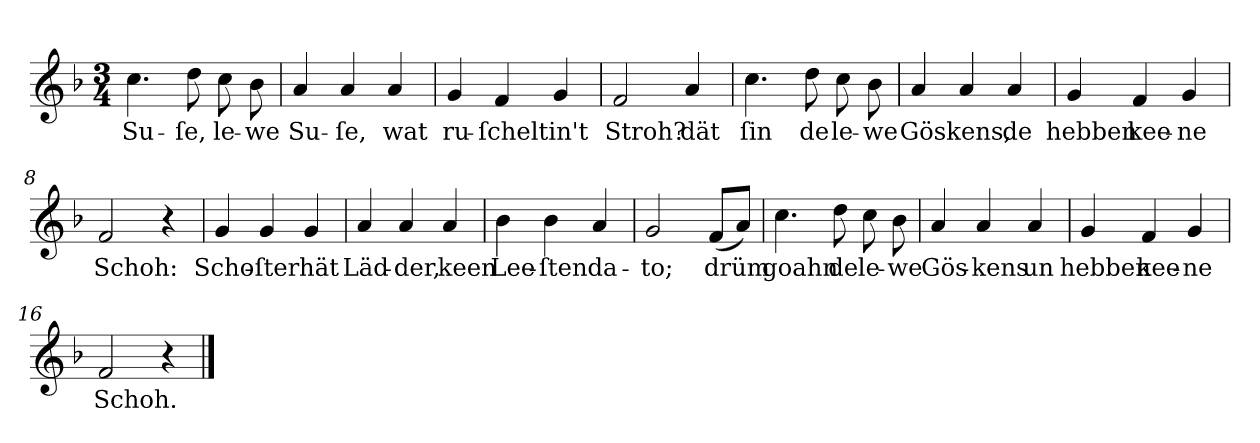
**kern	**text
*part1	*part1
*staff1	*staff1
*clefG2	*
*k[b-]	*
*F:	*
*M3/4	*
=1	=1
4.cc	Su-
8dd	-ſe,
8cc	le-
8b-	-we
=2	=2
4a	Su-
4a	-ſe,
4a	wat
=3	=3
4g	ru-
4f	-ſchelt
4g	in't
=4	=4
2f	Stroh?
4a	dät
=5	=5
4.cc	ſin
8dd	de
8cc	le-
8b-	-we
=6	=6
4a	Göskens,
4a	.
4a	de
=7	=7
4g	hebben
4f	kee-
4g	-ne
=8	=8
2f	Schoh:
4r	.
=9	=9
4g	Scho-
4g	-ſter
4g	hät
=10	=10
4a	Läd-
4a	-der,
4a	keen
=11	=11
4b-	Lee-
4b-	-ſten
4a	da-
=12	=12
2g	-to;
(8fL	drüm
8aJ)	.
=13	=13
4.cc	goahn
8dd	de
8cc	le-
8b-	-we
=14	=14
4a	Gös-
4a	-kens
4a	un
=15	=15
4g	hebben
4f	kee-
4g	-ne
=16	=16
2f	Schoh.
4r	.
==	==
*-	*-
